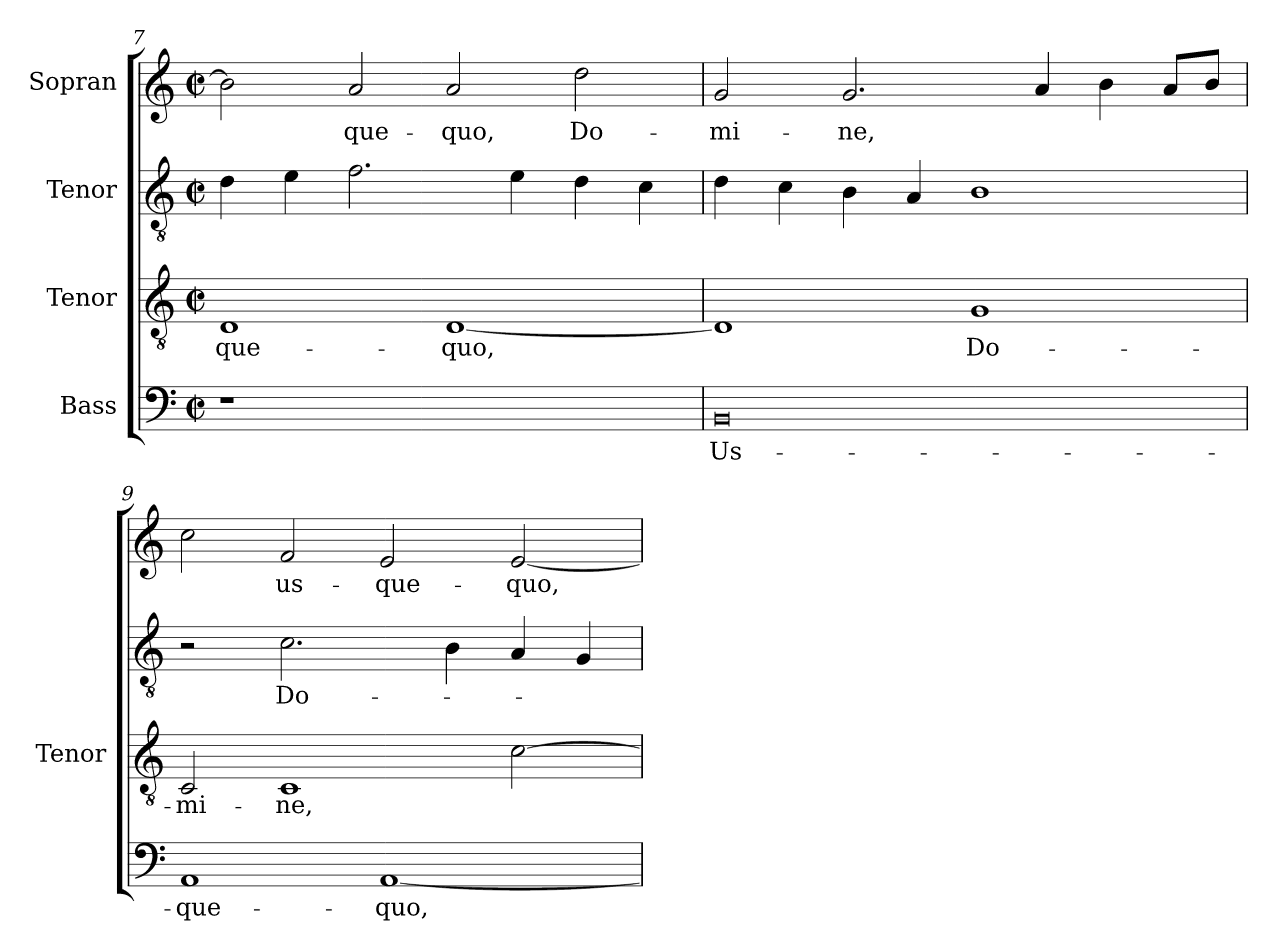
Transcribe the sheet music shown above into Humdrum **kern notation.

**kern	**text	**kern	**text	**kern	**text	**kern	**text
*part4	*part4	*part3	*part3	*part2	*part2	*part1	*part1
*staff4	*staff4	*staff3	*staff3	*staff2	*staff2	*staff1	*staff1
*I"Bass	*	*I"Tenor	*	*I"Tenor	*	*I"Sopran	*
*	*	*I'Tenor	*	*	*	*	*
*clefF4	*	*clefGv2	*	*clefGv2	*	*clefG2	*
*	*	*ITrd7c12	*	*ITrd7c12	*	*	*
*k[]	*	*k[]	*	*k[]	*	*k[]	*
*M2/2	*	*M2/2	*	*M2/2	*	*M2/2	*
*met(c|)	*	*met(c|)	*	*met(c|)	*	*met(c|)	*
=7	=7	=7	=7	=7	=7	=7	=7
!LO:N:vis=1	!	!	!	!	!	!	!
!	!	!	!LO:LY:b:color=#000000	!	!	!	!
1r	.	1DDi	-que-	4Di\	.	2bi\]	.
.	.	.	.	4Ei\	.	.	.
!	!	!	!	!	!	!	!LO:LY:b:color=#000000
.	.	.	.	2.Fi\	.	2ai/	-que-
!	!	!	!LO:LY:b:color=#000000	!	!	!	!
!	!	!	!	!	!	!	!LO:LY:b:color=#000000
1ryy	.	[<1DDi	-quo,	.	.	2ai/	-quo,
.	.	.	.	4Ei\	.	.	.
!	!	!	!	!	!	!	!LO:LY:b:color=#000000
.	.	.	.	4Di\	.	2ddi\	Do-
.	.	.	.	4Ci\	.	.	.
!!LO:LB:g=z
=8	=8	=8	=8	=8	=8	=8	=8
!	!LO:LY:b:color=#000000	!	!	!	!	!	!
!	!	!	!	!	!	!	!LO:LY:b:color=#000000
0BBi	Us-	1DDi]	.	4Di\	.	2gi/	-mi-
.	.	.	.	4Ci\	.	.	.
!	!	!	!	!	!	!	!LO:LY:b:color=#000000
.	.	.	.	4BBi\	.	2.gi/	-ne,
.	.	.	.	4AAi/	.	.	.
!	!	!	!LO:LY:b:color=#000000	!	!	!	!
.	.	1GGi	Do-	1BBi	.	.	.
.	.	.	.	.	.	4ai/	.
.	.	.	.	.	.	4bi\	.
.	.	.	.	.	.	8ai/L	.
.	.	.	.	.	.	8bi/J	.
=9	=9	=9	=9	=9	=9	=9	=9
!	!LO:LY:b:color=#000000	!	!	!	!	!	!
!	!	!	!LO:LY:b:color=#000000	!	!	!	!
1AAi	-que-	2CCi/	-mi-	2r	.	2cci\	.
!	!	!	!LO:LY:b:color=#000000	!	!	!	!
!	!	!	!	!	!LO:LY:b:color=#000000	!	!
!	!	!	!	!	!	!	!LO:LY:b:color=#000000
.	.	1CCi	-ne,	2.Ci\	Do-	2fi/	us-
!	!LO:LY:b:color=#000000	!	!	!	!	!	!
!	!	!	!	!	!	!	!LO:LY:b:color=#000000
[<1AAi	-quo,	.	.	.	.	2ei/	-que-
.	.	.	.	4BBi\	.	.	.
!	!	!	!	!	!	!	!LO:LY:b:color=#000000
.	.	[>2Ci\	.	4AAi/	.	[<2ei/	-quo,
.	.	.	.	4GGi/	.	.	.
=	=	=	=	=	=	=	=
*-	*-	*-	*-	*-	*-	*-	*-
